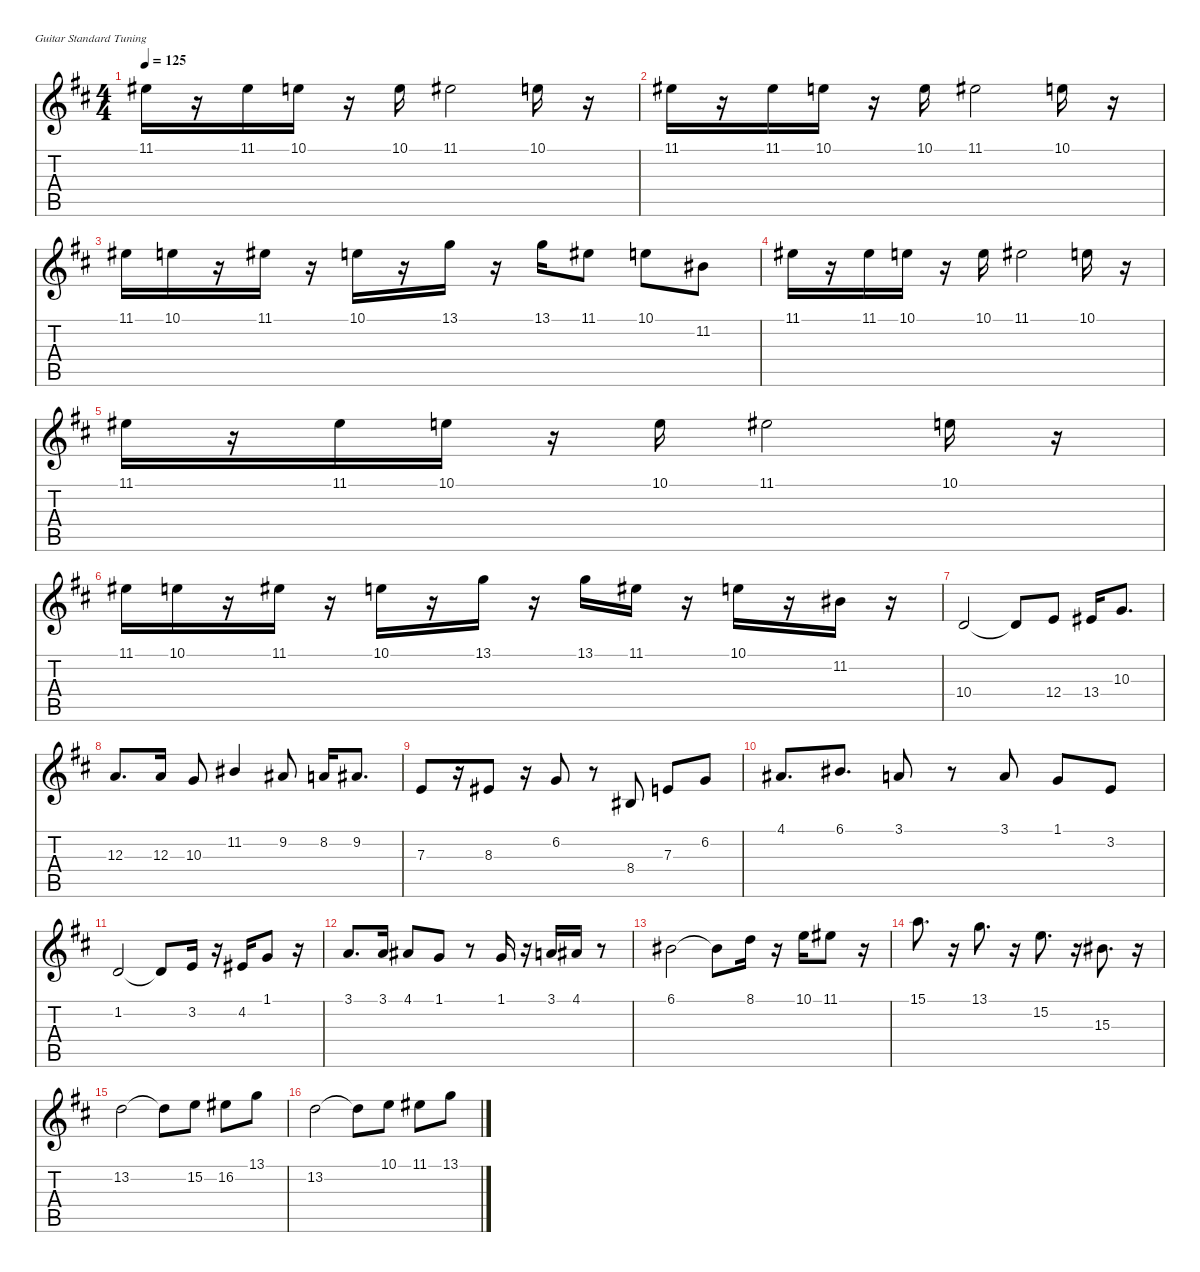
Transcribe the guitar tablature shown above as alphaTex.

\defaultSystemsLayout 4
\hideDynamics
\bracketExtendMode nobrackets
\singleTrackTrackNamePolicy hidden
\multiTrackTrackNamePolicy hidden
\firstSystemTrackNameMode fullname
\firstSystemTrackNameOrientation horizontal
\otherSystemsTrackNameOrientation horizontal
\track ("Trompete" "tpt.") {instrument trumpet}
\staff {score tabs}
\tuning (E4 B3 G3 D3 A2 E2)
\displaytranspose 2
\ts (4 4)
\tempo 125
\clef g2
\ks d
11.1{acc #}.16{dy f instrument trumpet beam Down} r.16{beam Down} 11.1{acc #}.16{beam Down} 10.1{acc forcenatural}.16{beam Down} r.16{beam Down} 10.1{acc forcenatural}.16{beam Down} 11.1{acc #}.2{beam Down} 10.1{acc forcenatural}.16{beam Down} r.16{beam Down} |
11.1{acc #}.16{beam Down} r.16{beam Down} 11.1{acc #}.16{beam Down} 10.1{acc forcenatural}.16{beam Down} r.16{beam Down} 10.1{acc forcenatural}.16{beam Down} 11.1{acc #}.2{beam Down} 10.1{acc forcenatural}.16{beam Down} r.16{beam Down} |
11.1{acc #}.16{beam Down} 10.1{acc forcenatural}.16{beam Down} r.16{beam Down} 11.1{acc #}.16{beam Down} r.16{beam Down} 10.1{acc forcenatural}.16{beam Down} r.16{beam Down} 13.1{acc forcenatural}.16{beam Down} r.16{beam Down} 13.1{acc forcenatural}.16{beam Down} 11.1{acc #}.8{beam Down} 10.1{acc forcenatural}.8{beam Down} 11.2{acc #}.8{beam Down} |
11.1{acc #}.16{beam Down} r.16{beam Down} 11.1{acc #}.16{beam Down} 10.1{acc forcenatural}.16{beam Down} r.16{beam Down} 10.1{acc forcenatural}.16{beam Down} 11.1{acc #}.2{beam Down} 10.1{acc forcenatural}.16{beam Down} r.16{beam Down} |
11.1{acc #}.16{beam Down} r.16{beam Down} 11.1{acc #}.16{beam Down} 10.1{acc forcenatural}.16{beam Down} r.16{beam Down} 10.1{acc forcenatural}.16{beam Down} 11.1{acc #}.2{beam Down} 10.1{acc forcenatural}.16{beam Down} r.16{beam Down} |
11.1{acc #}.16{beam Down} 10.1{acc forcenatural}.16{beam Down} r.16{beam Down} 11.1{acc #}.16{beam Down} r.16{beam Down} 10.1{acc forcenatural}.16{beam Down} r.16{beam Down} 13.1{acc forcenatural}.16{beam Down} r.16{beam Down} 13.1{acc forcenatural}.16{beam Down} 11.1{acc #}.16{beam Down} r.16{beam Down} 10.1{acc forcenatural}.16{beam Down} r.16{beam Down} 11.2{acc #}.16{beam Down} r.16{beam Down} |
10.4{acc forcenatural}.2{beam Up} 10.4{t acc forcenatural}.8{beam Up} 12.4{acc forcenatural}.8{beam Up} 13.4{acc #}.16{beam Up} 10.3{acc forcenatural}.8{d beam Up} |
12.3{acc forcenatural}.8{d beam Up} 12.3{acc forcenatural}.16{beam Up} 10.3{acc forcenatural}.8{beam Up} 11.2{acc #}.4{beam Up} 9.2{acc #}.8{beam Up} 8.2{acc forcenatural}.16{beam Up} 9.2{acc #}.8{d beam Up} |
7.3{acc forcenatural}.8{beam Up} r.16{beam Up} 8.3{acc #}.8{beam Up} r.16{beam Up} 6.2{acc forcenatural}.8{beam Up} r.8{beam Up} 8.4{acc #}.8{beam Up} 7.3{acc forcenatural}.8{beam Up} 6.2{acc forcenatural}.8{beam Up} |
4.1{acc #}.8{d beam Up} 6.1{acc #}.8{d beam Up} 3.1{acc forcenatural}.8{beam Up} r.8{beam Up} 3.1{acc forcenatural}.8{beam Up} 1.1{acc forcenatural}.8{beam Up} 3.2{acc forcenatural}.8{beam Up} |
1.2{acc forcenatural}.2{beam Up} 1.2{t acc forcenatural}.8{beam Up} 3.2{acc forcenatural}.16{beam Up} r.16{beam Up} 4.2{acc #}.16{beam Up} 1.1{acc forcenatural}.8{beam Up} r.16{beam Up} |
3.1{acc forcenatural}.8{d beam Up} 3.1{acc forcenatural}.16{beam Up} 4.1{acc #}.8{beam Up} 1.1{acc forcenatural}.8{beam Up} r.8{beam Up} 1.1{acc forcenatural}.16{beam Up} r.16{beam Up} 3.1{acc forcenatural}.16{beam Up} 4.1{acc #}.16{beam Up} r.8{beam Up} |
6.1{acc #}.2{beam Down} 6.1{t acc #}.8{beam Down} 8.1{acc forcenatural}.16{beam Down} r.16{beam Down} 10.1{acc forcenatural}.16{beam Down} 11.1{acc #}.8{beam Down} r.16{beam Down} |
15.1{acc forcenatural}.8{d beam Down} r.16{beam Down} 13.1{acc forcenatural}.8{d beam Down} r.16{beam Down} 15.2{acc forcenatural}.8{d beam Down} r.16{beam Down} 15.3{acc #}.8{d beam Down} r.16{beam Down} |
13.2{acc forcenatural}.2{beam Down} 13.2{t acc forcenatural}.8{beam Down} 15.2{acc forcenatural}.8{beam Down} 16.2{acc #}.8{beam Down} 13.1{acc forcenatural}.8{beam Down} |
13.2{acc forcenatural}.2{beam Down} 13.2{t acc forcenatural}.8{beam Down} 10.1{acc forcenatural}.8{beam Down} 11.1{acc #}.8{beam Down} 13.1{acc forcenatural}.8{beam Down}
